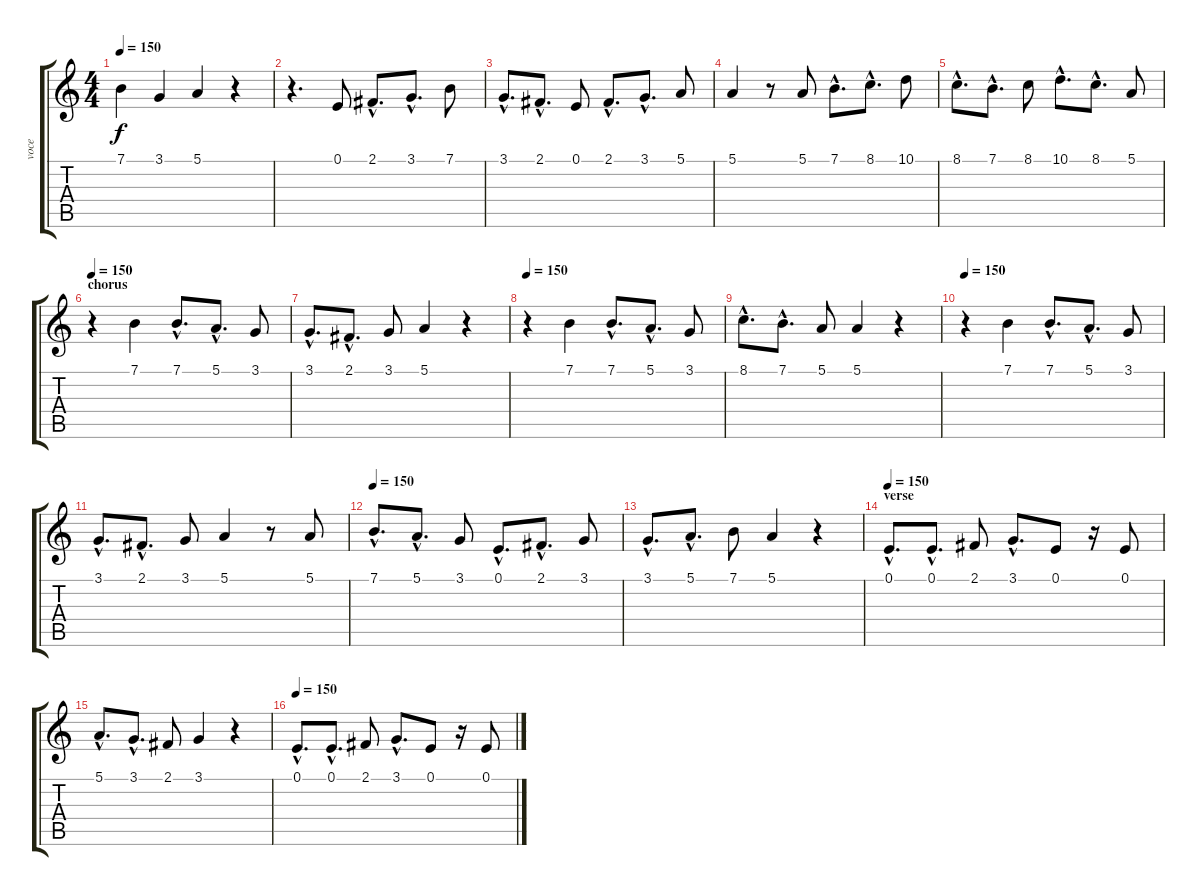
\track ("voce" "voce") {instrument baritonesax}
\staff {score tabs}
\tuning (E4 B3 G3 D3 A2 E2) {hide}
\ts (4 4)
\tempo 150
\clef g2
\ks c
7.1.4{dy f} 3.1.4 5.1.4 r.4 |
r.4{d} 0.1.8 2.1{hac}.8{d} 3.1{hac}.8{d} 7.1.8 |
3.1{hac}.8{d} 2.1{hac}.8{d} 0.1.8 2.1{hac}.8{d} 3.1{hac}.8{d} 5.1.8 |
5.1.4 r.8 5.1.8 7.1{hac}.8{d} 8.1{hac}.8{d} 10.1.8 |
8.1{hac}.8{d} 7.1{hac}.8{d} 8.1.8 10.1{hac}.8{d} 8.1{hac}.8{d} 5.1.8 |
\section ("" "chorus")
\tempo 150
r.4 7.1.4 7.1{hac}.8{d} 5.1{hac}.8{d} 3.1.8 |
3.1{hac}.8{d} 2.1{hac}.8{d} 3.1.8 5.1.4 r.4 |
\tempo 150
r.4 7.1.4 7.1{hac}.8{d} 5.1{hac}.8{d} 3.1.8 |
8.1{hac}.8{d} 7.1{hac}.8{d} 5.1.8 5.1.4 r.4 |
\tempo 150
r.4 7.1.4 7.1{hac}.8{d} 5.1{hac}.8{d} 3.1.8 |
3.1{hac}.8{d} 2.1{hac}.8{d} 3.1.8 5.1.4 r.8 5.1.8 |
\tempo 150
7.1{hac}.8{d} 5.1{hac}.8{d} 3.1.8 0.1{hac}.8{d} 2.1{hac}.8{d} 3.1.8 |
3.1{hac}.8{d} 5.1{hac}.8{d} 7.1.8 5.1.4 r.4 |
\section ("" "verse")
\tempo 150
0.1{hac}.8{d} 0.1{hac}.8{d} 2.1.8 3.1{hac}.8{d} 0.1.8 r.16 0.1.8 |
5.1{hac}.8{d} 3.1{hac}.8{d} 2.1.8 3.1.4 r.4 |
\tempo 150
0.1{hac}.8{d} 0.1{hac}.8{d} 2.1.8 3.1{hac}.8{d} 0.1.8 r.16 0.1.8
